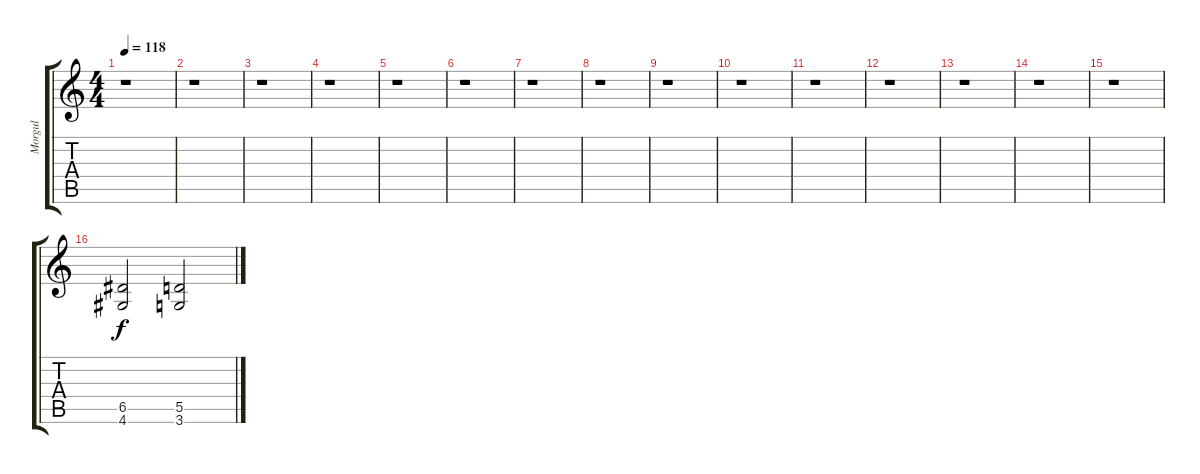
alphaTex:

\track ("Morgul" "Morgul") {instrument distortionguitar}
\staff {score tabs}
\tuning (E4 B3 G3 D3 A2 E2) {hide}
\ts (4 4)
\tempo 118
\clef g2
\ks c
r.1{dy f instrument distortionguitar} |
r.1 |
r.1 |
r.1 |
r.1 |
r.1 |
r.1 |
r.1 |
r.1 |
r.1 |
r.1 |
r.1 |
r.1 |
r.1 |
r.1 |
(6.5 4.6).2 (5.5 3.6).2
